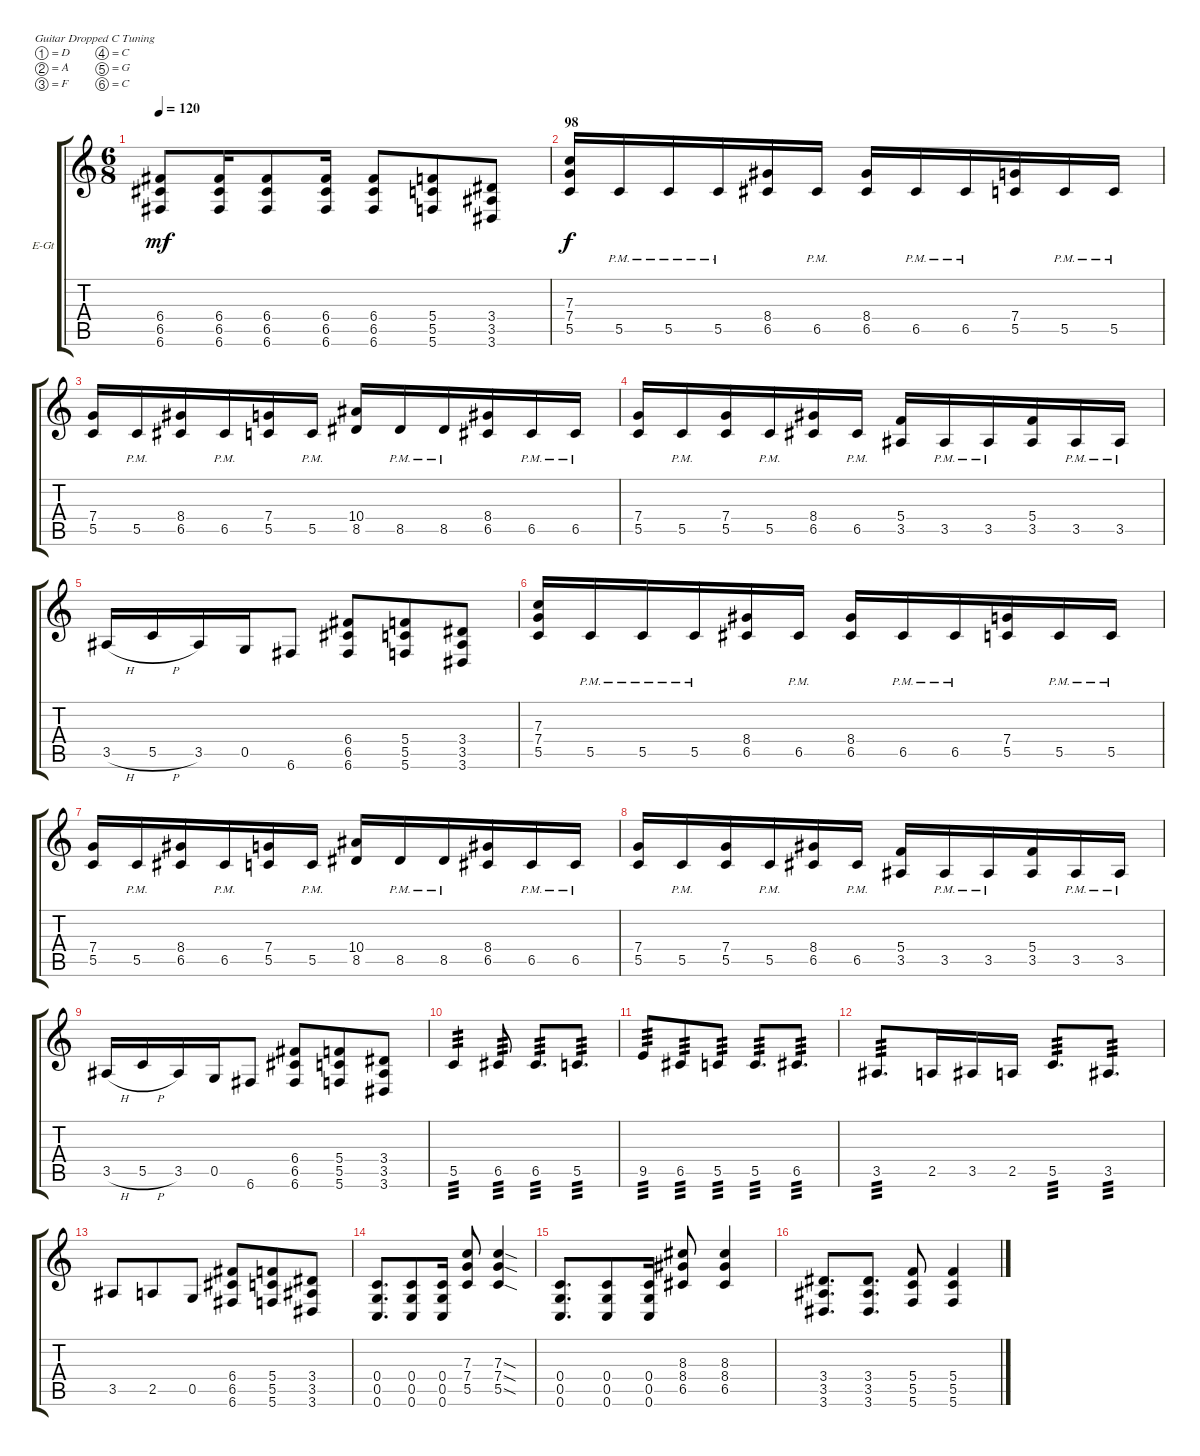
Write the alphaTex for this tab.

\bracketExtendMode groupsimilarinstruments
\firstSystemTrackNameOrientation horizontal
\otherSystemsTrackNameOrientation horizontal
\track ("Electric Guitar 2" "E-Gt") {instrument distortionguitar}
\staff {score tabs}
\tuning (D4 A3 F3 C3 G2 C2)
\ts (6 8)
\tempo 120
\clef g2
\ks c
(6.6 6.5 6.4).8{dy mf} (6.4 6.5 6.6).16 (6.6 6.5 6.4).8 (6.4 6.5 6.6).16 (6.6 6.5 6.4).8 (5.6 5.5 5.4).8 (3.6 3.5 3.4).8 |
\section ("" "98")
(7.4 5.5 7.3).16{dy f} 5.5{pm}.16 5.5{pm}.16 5.5{pm}.16 (6.5 8.4).16 6.5{pm}.16 (6.5 8.4).16 6.5{pm}.16 6.5{pm}.16 (5.5 7.4).16 5.5{pm}.16 5.5{pm}.16 |
(5.5 7.4).16 5.5{pm}.16 (6.5 8.4).16 6.5{pm}.16 (5.5 7.4).16 5.5{pm}.16 (8.5 10.4).16 8.5{pm}.16 8.5{pm}.16 (6.5 8.4).16 6.5{pm}.16 6.5{pm}.16 |
(5.5 7.4).16 5.5{pm}.16 (5.5 7.4).16 5.5{pm}.16 (8.4 6.5).16 6.5{pm}.16 (3.5 5.4).16 3.5{pm}.16 3.5{pm}.16 (5.4 3.5).16 3.5{pm}.16 3.5{pm}.16 |
3.5{h}.16 5.5{h}.16 3.5.16 0.5.16 6.6.8 (6.6 6.5 6.4).8 (5.6 5.5 5.4).8 (3.6 3.5 3.4).8 |
(7.4 5.5 7.3).16 5.5{pm}.16 5.5{pm}.16 5.5{pm}.16 (6.5 8.4).16 6.5{pm}.16 (6.5 8.4).16 6.5{pm}.16 6.5{pm}.16 (5.5 7.4).16 5.5{pm}.16 5.5{pm}.16 |
(5.5 7.4).16 5.5{pm}.16 (6.5 8.4).16 6.5{pm}.16 (5.5 7.4).16 5.5{pm}.16 (8.5 10.4).16 8.5{pm}.16 8.5{pm}.16 (6.5 8.4).16 6.5{pm}.16 6.5{pm}.16 |
(5.5 7.4).16 5.5{pm}.16 (5.5 7.4).16 5.5{pm}.16 (8.4 6.5).16 6.5{pm}.16 (3.5 5.4).16 3.5{pm}.16 3.5{pm}.16 (5.4 3.5).16 3.5{pm}.16 3.5{pm}.16 |
3.5{h}.16 5.5{h}.16 3.5.16 0.5.16 6.6.8 (6.6 6.5 6.4).8 (5.6 5.5 5.4).8 (3.6 3.5 3.4).8 |
5.5.4{tp 3} 6.5.8{tp 3} 6.5.8{d tp 3} 5.5.8{d tp 3} |
9.5.8{tp 3} 6.5.8{tp 3} 5.5.8{tp 3} 5.5.8{d tp 3} 6.5.8{d tp 3} |
3.5.8{d tp 3} 2.5.16 3.5.16 2.5.16 5.5.8{d tp 3} 3.5.8{d tp 3} |
3.5.8 2.5.8 0.5.8 (6.6 6.5 6.4).8 (5.6 5.5 5.4).8 (3.6 3.5 3.4).8 |
(0.6 0.5 0.4).8{d} (0.4 0.5 0.6).8 (0.6 0.5 0.4).16 (5.5 7.4 7.3).8 (7.3{sod} 7.4{sod} 5.5{sod}).4 |
(0.6 0.5 0.4).8{d} (0.4 0.5 0.6).8 (0.6 0.5 0.4).16 (6.5 8.4 8.3).8 (8.3 8.4 6.5).4 |
(3.6 3.5 3.4).8{d} (3.4 3.5 3.6).8{d} (5.6 5.5 5.4).8 (5.4 5.5 5.6).4
